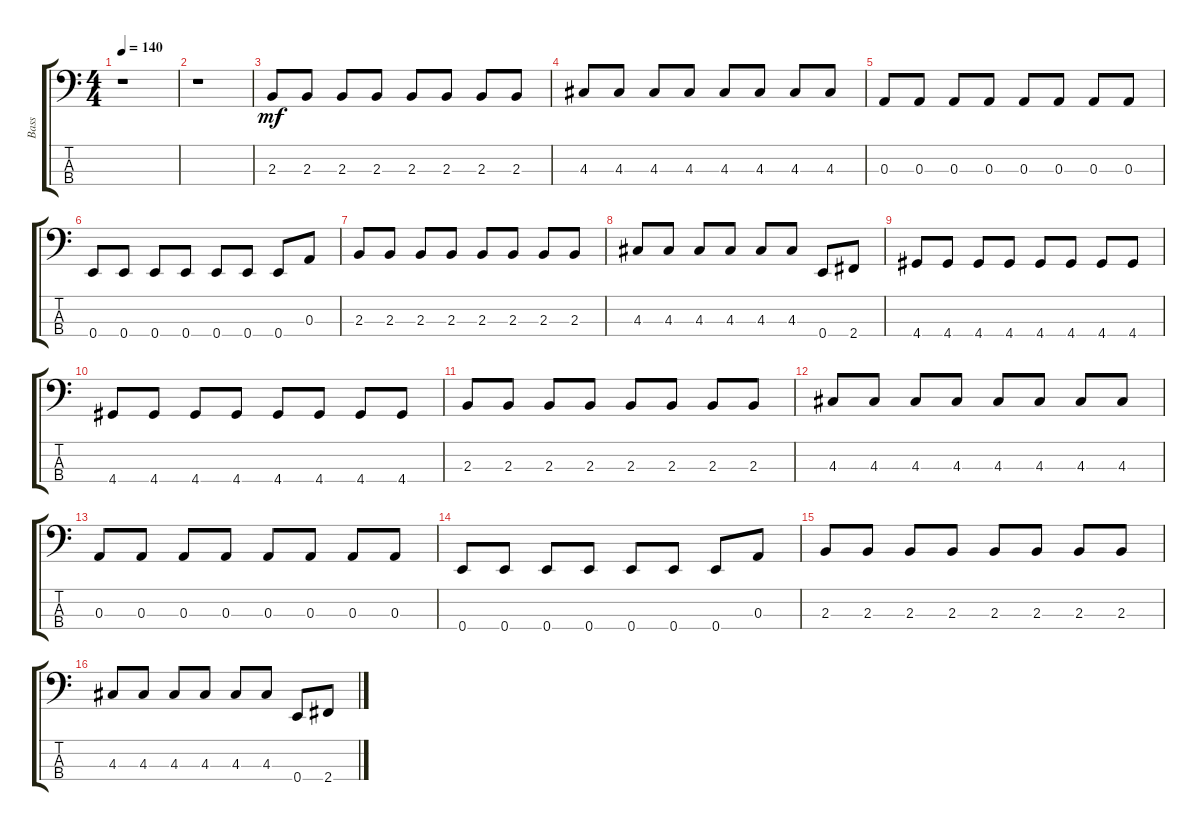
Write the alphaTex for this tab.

\track ("Bass" "Bass") {instrument electricbasspick}
\staff {score tabs}
\tuning (G2 D2 A1 E1) {hide}
\ts (4 4)
\tempo 140
\clef f4
\ks c
r.1{dy mf instrument electricbasspick} |
r.1 |
2.3.8 2.3.8 2.3.8 2.3.8 2.3.8 2.3.8 2.3.8 2.3.8 |
4.3.8 4.3.8 4.3.8 4.3.8 4.3.8 4.3.8 4.3.8 4.3.8 |
0.3.8 0.3.8 0.3.8 0.3.8 0.3.8 0.3.8 0.3.8 0.3.8 |
0.4.8 0.4.8 0.4.8 0.4.8 0.4.8 0.4.8 0.4.8 0.3.8 |
2.3.8 2.3.8 2.3.8 2.3.8 2.3.8 2.3.8 2.3.8 2.3.8 |
4.3.8 4.3.8 4.3.8 4.3.8 4.3.8 4.3.8 0.4.8 2.4.8 |
4.4.8 4.4.8 4.4.8 4.4.8 4.4.8 4.4.8 4.4.8 4.4.8 |
4.4.8 4.4.8 4.4.8 4.4.8 4.4.8 4.4.8 4.4.8 4.4.8 |
2.3.8 2.3.8 2.3.8 2.3.8 2.3.8 2.3.8 2.3.8 2.3.8 |
4.3.8 4.3.8 4.3.8 4.3.8 4.3.8 4.3.8 4.3.8 4.3.8 |
0.3.8 0.3.8 0.3.8 0.3.8 0.3.8 0.3.8 0.3.8 0.3.8 |
0.4.8 0.4.8 0.4.8 0.4.8 0.4.8 0.4.8 0.4.8 0.3.8 |
2.3.8 2.3.8 2.3.8 2.3.8 2.3.8 2.3.8 2.3.8 2.3.8 |
4.3.8 4.3.8 4.3.8 4.3.8 4.3.8 4.3.8 0.4.8 2.4.8
